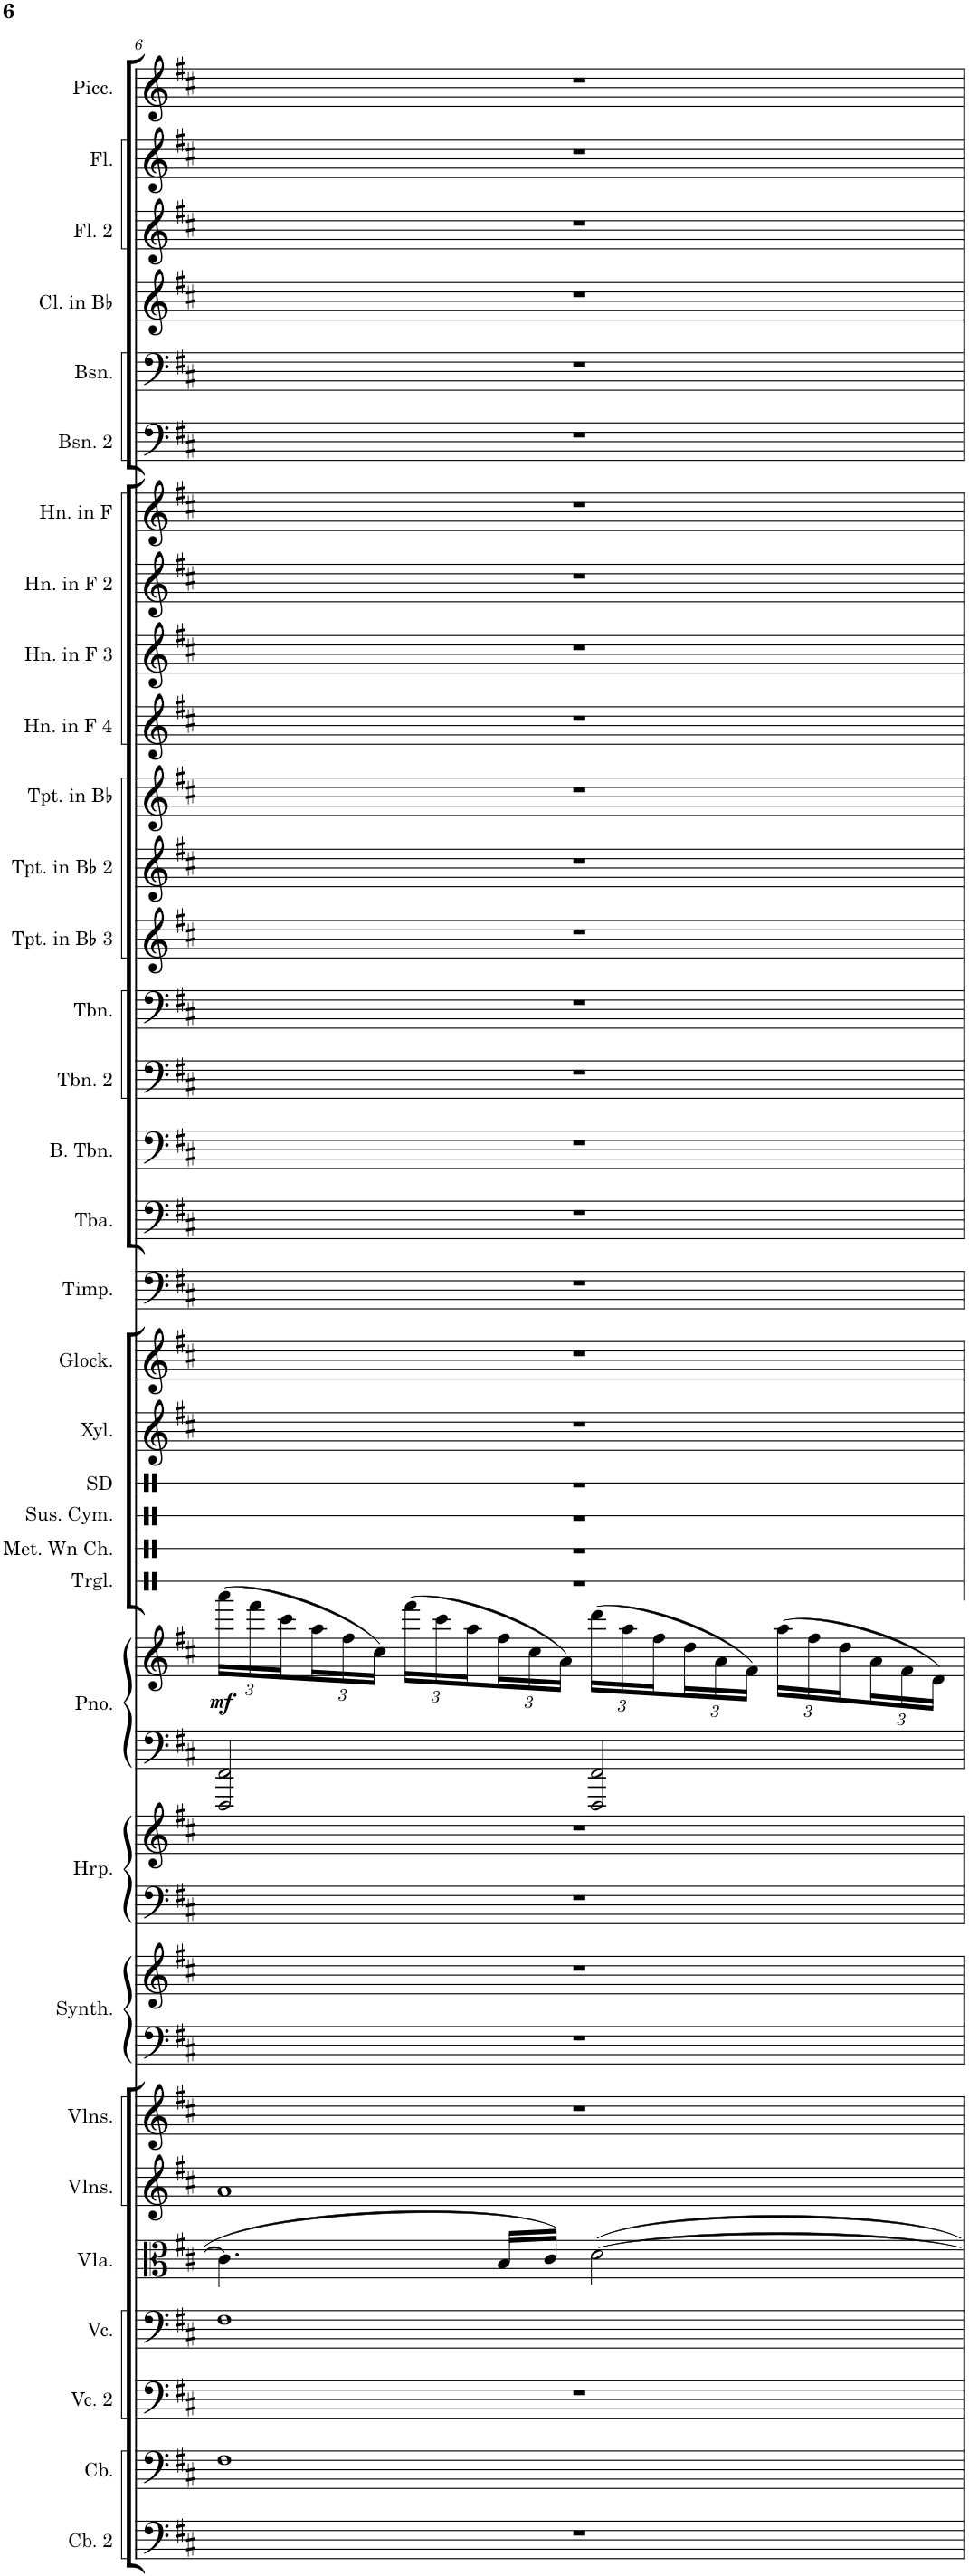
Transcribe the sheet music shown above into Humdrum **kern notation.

**kern	**kern	**kern	**kern	**kern	**kern	**kern	**kern	**kern	**kern	**kern	**kern	**kern	**dynam	**kern	**kern	**kern	**kern	**kern	**kern	**kern	**kern	**kern	**kern	**kern	**kern	**kern	**kern	**kern	**kern	**kern	**kern	**kern	**kern	**kern
*part31	*part30	*part29	*part28	*part27	*part26	*part25	*part24	*part24	*part23	*part23	*part22	*part22	*part22	*part21	*part20	*part19	*part18	*part17	*part16	*part15	*part14	*part13	*part12	*part11	*part10	*part9	*part8	*part7	*part6	*part5	*part4	*part3	*part2	*part1
*staff34	*staff33	*staff32	*staff31	*staff30	*staff29	*staff28	*staff27	*staff26	*staff25	*staff24	*staff23	*staff22	*staff22/23	*staff21	*staff20	*staff19	*staff18	*staff17	*staff16	*staff15	*staff14	*staff13	*staff12	*staff11	*staff10	*staff9	*staff8	*staff7	*staff6	*staff5	*staff4	*staff3	*staff2	*staff1
*I"Contrabass 2	*I"Contrabass	*I"Violoncello 2	*I"Violoncello	*I"Viola	*I"Violins	*I"Violins	*I"Saw Synthesizer	*	*I"Harp	*	*I"Piano	*	*	*I"Snare Drum	*I"Xylophone	*I"Glockenspiel	*I"Timpani	*I"Tuba	*I"Bass Trombone	*I"Trombone 2	*I"Trombone	*I"Trumpet in Bb 3	*I"Trumpet in Bb 2	*I"Trumpet in Bb	*I"Horn in F 4	*I"Horn in F 3	*I"Horn in F 2	*I"Horn in F	*I"Bassoon 2	*I"Bassoon	*I"Clarinet in Bb	*I"Flute 2	*I"Flute	*I"Piccolo
*I'Cb. 2	*I'Cb.	*I'Vc. 2	*I'Vc.	*I'Vla.	*I'Vlns.	*I'Vlns.	*I'Synth.	*	*I'Hrp.	*	*I'Pno.	*	*	*I'SD	*I'Xyl.	*I'Glock.	*I'Timp.	*I'Tba.	*I'B. Tbn.	*I'Tbn. 2	*I'Tbn.	*I'Tpt. in Bb 3	*I'Tpt. in Bb 2	*I'Tpt. in Bb	*I'Hn. in F 4	*I'Hn. in F 3	*I'Hn. in F 2	*I'Hn. in F	*I'Bsn. 2	*I'Bsn.	*I'Cl. in Bb	*I'Fl. 2	*I'Fl.	*I'Picc.
!!LO:PB:g=z
*clefF4	*clefF4	*clefF4	*clefF4	*clefC3	*clefG2	*clefG2	*clefF4	*clefG2	*clefF4	*clefG2	*clefF4	*clefG2	*	*clefX	*clefG2	*clefG2	*clefF4	*clefF4	*clefF4	*clefF4	*clefF4	*clefG2	*clefG2	*clefG2	*clefG2	*clefG2	*clefG2	*clefG2	*clefF4	*clefF4	*clefG2	*clefG2	*clefG2	*clefG2
*Trd7c12	*Trd7c12	*	*	*	*	*	*	*	*	*	*	*	*	*	*Trd-7c-12	*Trd-14c-24	*	*	*	*	*	*Trd1c2	*Trd1c2	*Trd1c2	*Trd4c7	*Trd4c7	*Trd4c7	*Trd4c7	*	*	*Trd1c2	*	*	*Trd-7c-12
*k[f#c#]	*k[f#c#]	*k[f#c#]	*k[f#c#]	*k[f#c#]	*k[f#c#]	*k[f#c#]	*k[f#c#]	*k[f#c#]	*k[f#c#]	*k[f#c#]	*k[f#c#]	*k[f#c#]	*	*k[]	*k[f#c#]	*k[f#c#]	*k[f#c#]	*k[f#c#]	*k[f#c#]	*k[f#c#]	*k[f#c#]	*k[f#c#]	*k[f#c#]	*k[f#c#]	*k[f#c#]	*k[f#c#]	*k[f#c#]	*k[f#c#]	*k[f#c#]	*k[f#c#]	*k[f#c#]	*k[f#c#]	*k[f#c#]	*k[f#c#]
*M4/4	*M4/4	*M4/4	*M4/4	*M4/4	*M4/4	*M4/4	*M4/4	*M4/4	*M4/4	*M4/4	*M4/4	*M4/4	*	*M4/4	*M4/4	*M4/4	*M4/4	*M4/4	*M4/4	*M4/4	*M4/4	*M4/4	*M4/4	*M4/4	*M4/4	*M4/4	*M4/4	*M4/4	*M4/4	*M4/4	*M4/4	*M4/4	*M4/4	*M4/4
*	*	*	*	*	*	*	*	*	*	*	*	*Xbrackettup	*	*	*	*	*	*	*	*	*	*	*	*	*	*	*	*	*	*	*	*	*	*
=6	=6	=6	=6	=6	=6	=6	=6	=6	=6	=6	=6	=6	=6	=6	=6	=6	=6	=6	=6	=6	=6	=6	=6	=6	=6	=6	=6	=6	=6	=6	=6	=6	=6	=6
!	!	!	!	!	!	!	!	!	!	!	!	!	!LO:DY:b	!	!	!	!	!	!	!	!	!	!	!	!	!	!	!	!	!	!	!	!	!
1r	1F#	1r	1F#	4.c#\]	1a	1r	1r	1r	1r	1r	2FFF#/ 2FF#/	(24aaa\LL	mf	1r	1r	1r	1r	1r	1r	1r	1r	1r	1r	1r	1r	1r	1r	1r	1r	1r	1r	1r	1r	1r
.	.	.	.	.	.	.	.	.	.	.	.	24fff#\	.	.	.	.	.	.	.	.	.	.	.	.	.	.	.	.	.	.	.	.	.	.
.	.	.	.	.	.	.	.	.	.	.	.	24ccc#\	.	.	.	.	.	.	.	.	.	.	.	.	.	.	.	.	.	.	.	.	.	.
.	.	.	.	.	.	.	.	.	.	.	.	24aa\	.	.	.	.	.	.	.	.	.	.	.	.	.	.	.	.	.	.	.	.	.	.
.	.	.	.	.	.	.	.	.	.	.	.	24ff#\	.	.	.	.	.	.	.	.	.	.	.	.	.	.	.	.	.	.	.	.	.	.
.	.	.	.	.	.	.	.	.	.	.	.	24cc#\JJ)	.	.	.	.	.	.	.	.	.	.	.	.	.	.	.	.	.	.	.	.	.	.
.	.	.	.	.	.	.	.	.	.	.	.	(24fff#\LL	.	.	.	.	.	.	.	.	.	.	.	.	.	.	.	.	.	.	.	.	.	.
.	.	.	.	.	.	.	.	.	.	.	.	24ccc#\	.	.	.	.	.	.	.	.	.	.	.	.	.	.	.	.	.	.	.	.	.	.
.	.	.	.	.	.	.	.	.	.	.	.	24aa\	.	.	.	.	.	.	.	.	.	.	.	.	.	.	.	.	.	.	.	.	.	.
.	.	.	.	16B/LL	.	.	.	.	.	.	.	24ff#\	.	.	.	.	.	.	.	.	.	.	.	.	.	.	.	.	.	.	.	.	.	.
.	.	.	.	.	.	.	.	.	.	.	.	24cc#\	.	.	.	.	.	.	.	.	.	.	.	.	.	.	.	.	.	.	.	.	.	.
.	.	.	.	16c#/JJ	.	.	.	.	.	.	.	.	.	.	.	.	.	.	.	.	.	.	.	.	.	.	.	.	.	.	.	.	.	.
.	.	.	.	.	.	.	.	.	.	.	.	24a\JJ)	.	.	.	.	.	.	.	.	.	.	.	.	.	.	.	.	.	.	.	.	.	.
.	.	.	.	[2d\	.	.	.	.	.	.	2FFF#/ 2FF#/	(24ddd\LL	.	.	.	.	.	.	.	.	.	.	.	.	.	.	.	.	.	.	.	.	.	.
.	.	.	.	.	.	.	.	.	.	.	.	24aa\	.	.	.	.	.	.	.	.	.	.	.	.	.	.	.	.	.	.	.	.	.	.
.	.	.	.	.	.	.	.	.	.	.	.	24ff#\	.	.	.	.	.	.	.	.	.	.	.	.	.	.	.	.	.	.	.	.	.	.
.	.	.	.	.	.	.	.	.	.	.	.	24dd\	.	.	.	.	.	.	.	.	.	.	.	.	.	.	.	.	.	.	.	.	.	.
.	.	.	.	.	.	.	.	.	.	.	.	24a\	.	.	.	.	.	.	.	.	.	.	.	.	.	.	.	.	.	.	.	.	.	.
.	.	.	.	.	.	.	.	.	.	.	.	24f#\JJ)	.	.	.	.	.	.	.	.	.	.	.	.	.	.	.	.	.	.	.	.	.	.
.	.	.	.	.	.	.	.	.	.	.	.	(24aa\LL	.	.	.	.	.	.	.	.	.	.	.	.	.	.	.	.	.	.	.	.	.	.
.	.	.	.	.	.	.	.	.	.	.	.	24ff#\	.	.	.	.	.	.	.	.	.	.	.	.	.	.	.	.	.	.	.	.	.	.
.	.	.	.	.	.	.	.	.	.	.	.	24dd\	.	.	.	.	.	.	.	.	.	.	.	.	.	.	.	.	.	.	.	.	.	.
.	.	.	.	.	.	.	.	.	.	.	.	24a\	.	.	.	.	.	.	.	.	.	.	.	.	.	.	.	.	.	.	.	.	.	.
.	.	.	.	.	.	.	.	.	.	.	.	24f#\	.	.	.	.	.	.	.	.	.	.	.	.	.	.	.	.	.	.	.	.	.	.
.	.	.	.	.	.	.	.	.	.	.	.	24d\JJ)	.	.	.	.	.	.	.	.	.	.	.	.	.	.	.	.	.	.	.	.	.	.
=	=	=	=	=	=	=	=	=	=	=	=	=	=	=	=	=	=	=	=	=	=	=	=	=	=	=	=	=	=	=	=	=	=	=
*-	*-	*-	*-	*-	*-	*-	*-	*-	*-	*-	*-	*-	*-	*-	*-	*-	*-	*-	*-	*-	*-	*-	*-	*-	*-	*-	*-	*-	*-	*-	*-	*-	*-	*-
